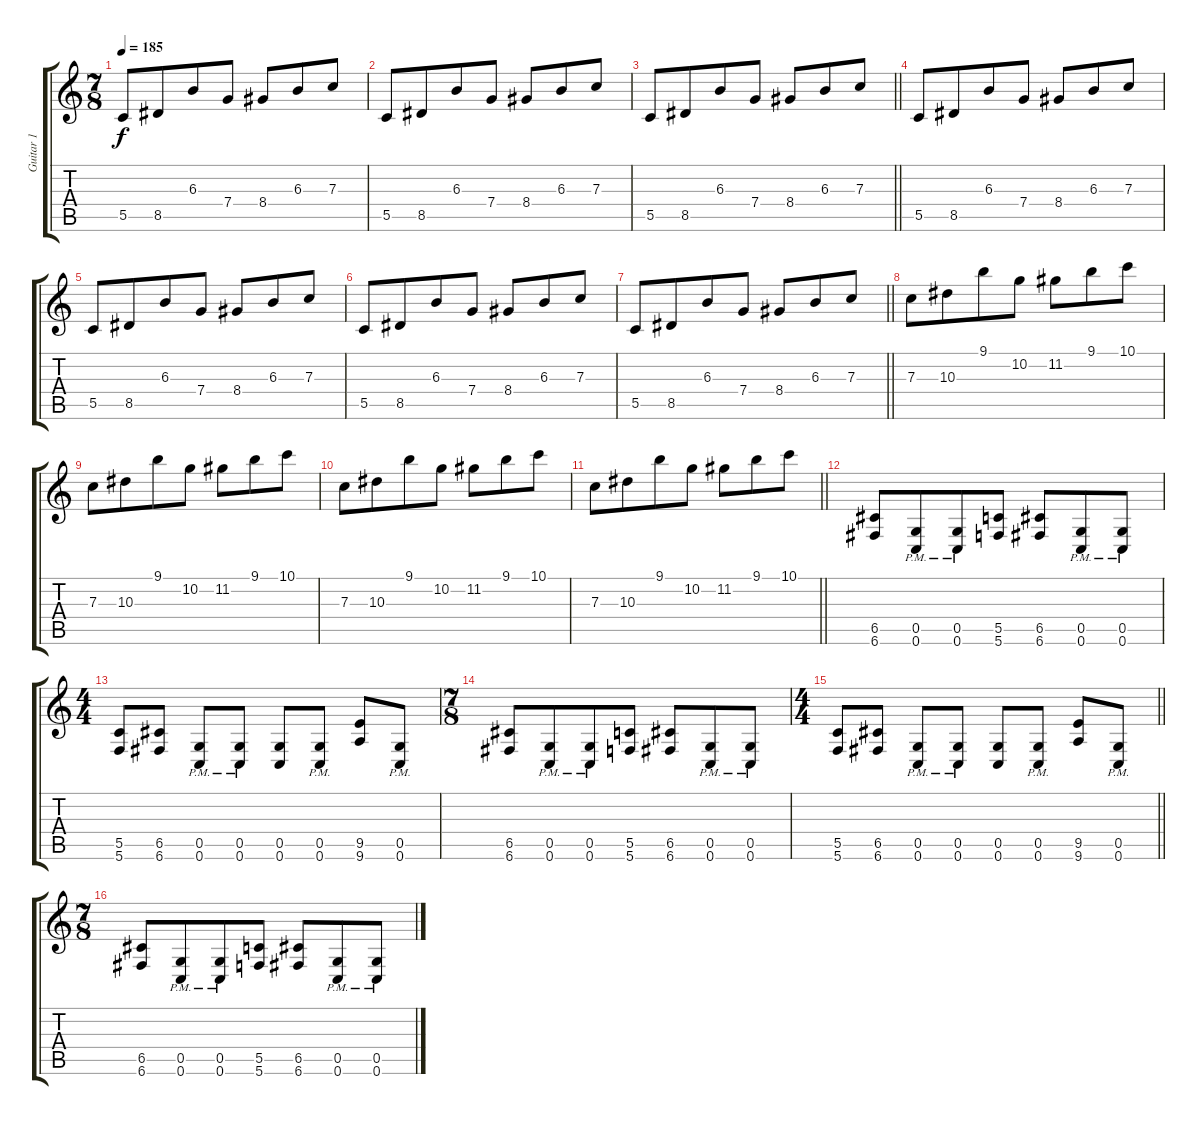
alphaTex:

\track ("Guitar 1" "Guitar 1") {instrument distortionguitar}
\staff {score tabs}
\tuning (D4 A3 F3 C3 G2 C2) {hide}
\ts (7 8)
\tempo 185
\clef g2
\ks c
5.5.8{dy f} 8.5.8 6.3.8 7.4.8 8.4.8 6.3.8 7.3.8 |
5.5.8 8.5.8 6.3.8 7.4.8 8.4.8 6.3.8 7.3.8 |
\barLineRight lightlight
5.5.8 8.5.8 6.3.8 7.4.8 8.4.8 6.3.8 7.3.8 |
5.5.8 8.5.8 6.3.8 7.4.8 8.4.8 6.3.8 7.3.8 |
5.5.8 8.5.8 6.3.8 7.4.8 8.4.8 6.3.8 7.3.8 |
5.5.8 8.5.8 6.3.8 7.4.8 8.4.8 6.3.8 7.3.8 |
\barLineRight lightlight
5.5.8 8.5.8 6.3.8 7.4.8 8.4.8 6.3.8 7.3.8 |
7.3.8 10.3.8 9.1.8 10.2.8 11.2.8 9.1.8 10.1.8 |
7.3.8 10.3.8 9.1.8 10.2.8 11.2.8 9.1.8 10.1.8 |
7.3.8 10.3.8 9.1.8 10.2.8 11.2.8 9.1.8 10.1.8 |
\barLineRight lightlight
7.3.8 10.3.8 9.1.8 10.2.8 11.2.8 9.1.8 10.1.8 |
(6.5 6.6).8 (0.5{pm} 0.6{pm}).8 (0.5{pm} 0.6{pm}).8 (5.5 5.6).8 (6.5 6.6).8 (0.5{pm} 0.6{pm}).8 (0.5{pm} 0.6{pm}).8 |
\ts (4 4)
(5.5 5.6).8 (6.5 6.6).8 (0.5{pm} 0.6{pm}).8 (0.5{pm} 0.6{pm}).8 (0.5 0.6).8 (0.5{pm} 0.6{pm}).8 (9.5 9.6).8 (0.5{pm} 0.6{pm}).8 |
\ts (7 8)
(6.5 6.6).8 (0.5{pm} 0.6{pm}).8 (0.5{pm} 0.6{pm}).8 (5.5 5.6).8 (6.5 6.6).8 (0.5{pm} 0.6{pm}).8 (0.5{pm} 0.6{pm}).8 |
\ts (4 4)
\barLineRight lightlight
(5.5 5.6).8 (6.5 6.6).8 (0.5{pm} 0.6{pm}).8 (0.5{pm} 0.6{pm}).8 (0.5 0.6).8 (0.5{pm} 0.6{pm}).8 (9.5 9.6).8 (0.5{pm} 0.6{pm}).8 |
\ts (7 8)
(6.5 6.6).8 (0.5{pm} 0.6{pm}).8 (0.5{pm} 0.6{pm}).8 (5.5 5.6).8 (6.5 6.6).8 (0.5{pm} 0.6{pm}).8 (0.5{pm} 0.6{pm}).8
